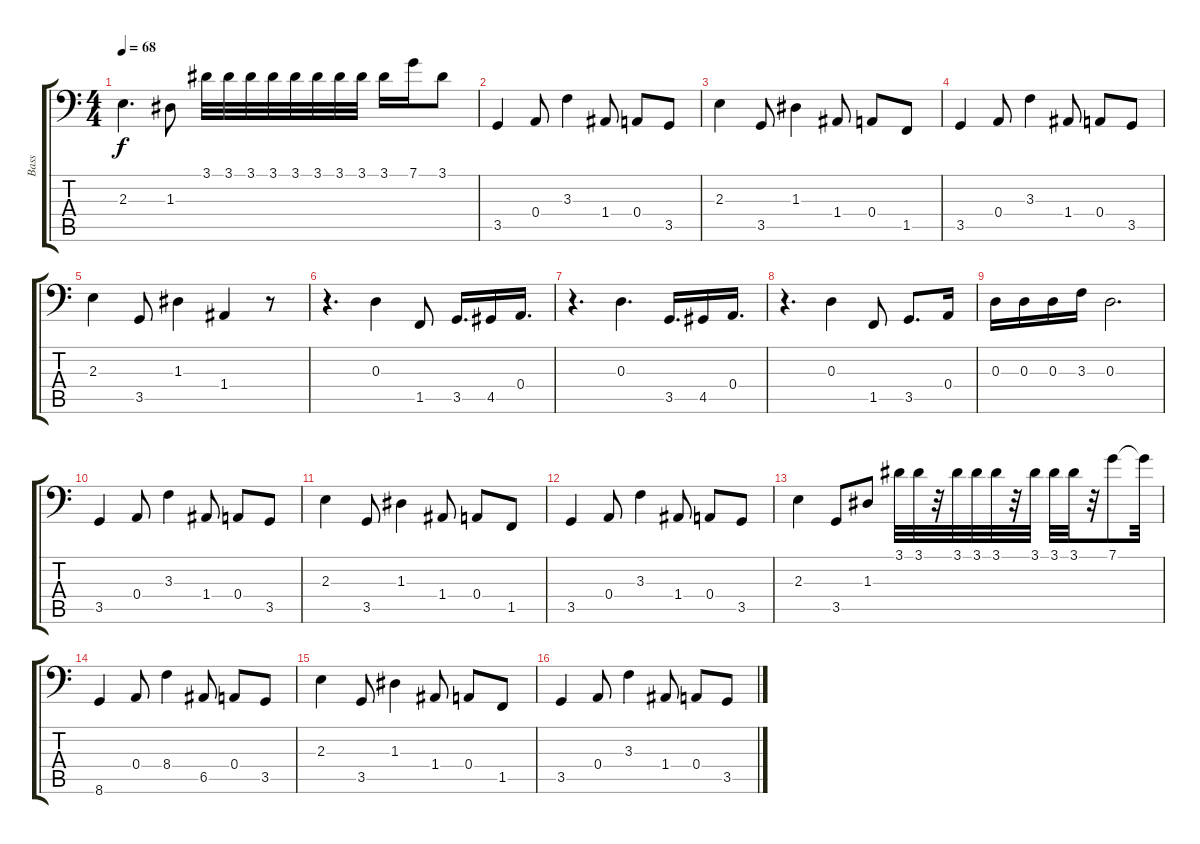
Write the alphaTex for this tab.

\track ("Bass" "Bass") {instrument electricbassfinger}
\staff {score tabs}
\tuning (C3 G2 D2 A1 E1 B0) {hide}
\ts (4 4)
\tempo 68
\clef f4
\ks c
2.3.4{d dy f} 1.3.8 3.1.32 3.1.32 3.1.32 3.1.32 3.1.32 3.1.32 3.1.32 3.1.32 3.1.16 7.1.16 3.1.8 |
3.5.4 0.4.8 3.3.4 1.4.8 0.4.8 3.5.8 |
2.3.4 3.5.8 1.3.4 1.4.8 0.4.8 1.5.8 |
3.5.4 0.4.8 3.3.4 1.4.8 0.4.8 3.5.8 |
2.3.4 3.5.8 1.3.4 1.4.4 r.8 |
r.4{d} 0.3.4 1.5.8 3.5.16{d} 4.5.16 0.4.16{d} |
r.4{d} 0.3.4{d} 3.5.16{d} 4.5.16 0.4.16{d} |
r.4{d} 0.3.4 1.5.8 3.5.8{d} 0.4.16 |
0.3.16 0.3.16 0.3.16 3.3.16 0.3.2{d} |
3.5.4 0.4.8 3.3.4 1.4.8 0.4.8 3.5.8 |
2.3.4 3.5.8 1.3.4 1.4.8 0.4.8 1.5.8 |
3.5.4 0.4.8 3.3.4 1.4.8 0.4.8 3.5.8 |
2.3.4 3.5.8 1.3.8 3.1.32 3.1.32 r.32 3.1.32 3.1.32 3.1.32 r.32 3.1.32 3.1.32 3.1.32 r.32 7.1.8 7.1{t}.32 |
8.6.4 0.4.8 8.4.4 6.5.8 0.4.8 3.5.8 |
2.3.4 3.5.8 1.3.4 1.4.8 0.4.8 1.5.8 |
3.5.4 0.4.8 3.3.4 1.4.8 0.4.8 3.5.8
